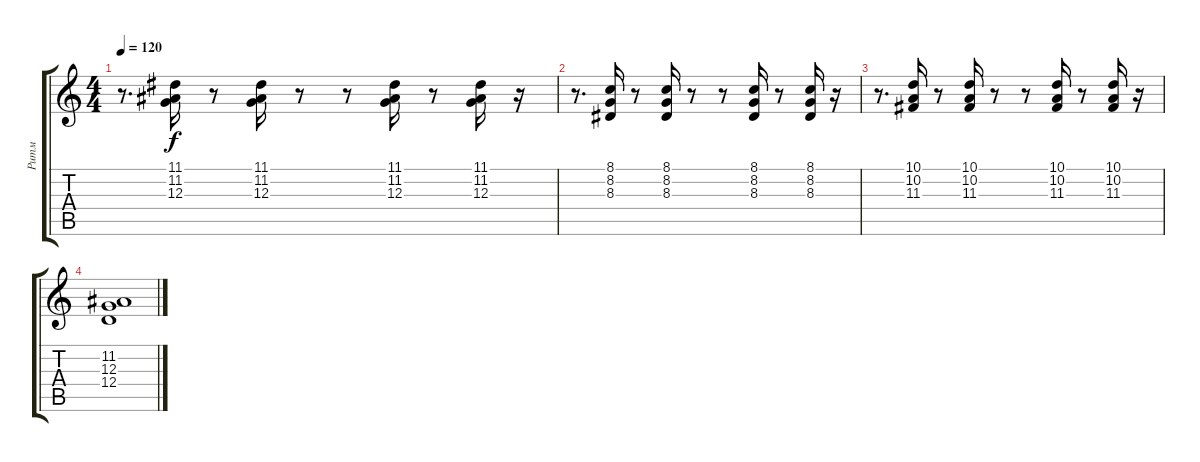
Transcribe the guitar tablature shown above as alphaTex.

\track ("Ритм" "Ритм") {instrument pizzicatostrings}
\staff {score tabs}
\tuning (E4 B3 G3 D3 A2 E2) {hide}
\ts (4 4)
\tempo 120
\clef g2
\ks c
r.8{d dy f} (11.1 11.2 12.3).16 r.8 (11.1 11.2 12.3).16 r.8 r.8 (11.1 11.2 12.3).16 r.8 (11.1 11.2 12.3).16 r.16 |
r.8{d} (8.1 8.2 8.3).16 r.8 (8.1 8.2 8.3).16 r.8 r.8 (8.1 8.2 8.3).16 r.8 (8.1 8.2 8.3).16 r.16 |
r.8{d} (10.1 10.2 11.3).16 r.8 (10.1 10.2 11.3).16 r.8 r.8 (10.1 10.2 11.3).16 r.8 (10.1 10.2 11.3).16 r.16 |
(11.2 12.3 12.4).1
